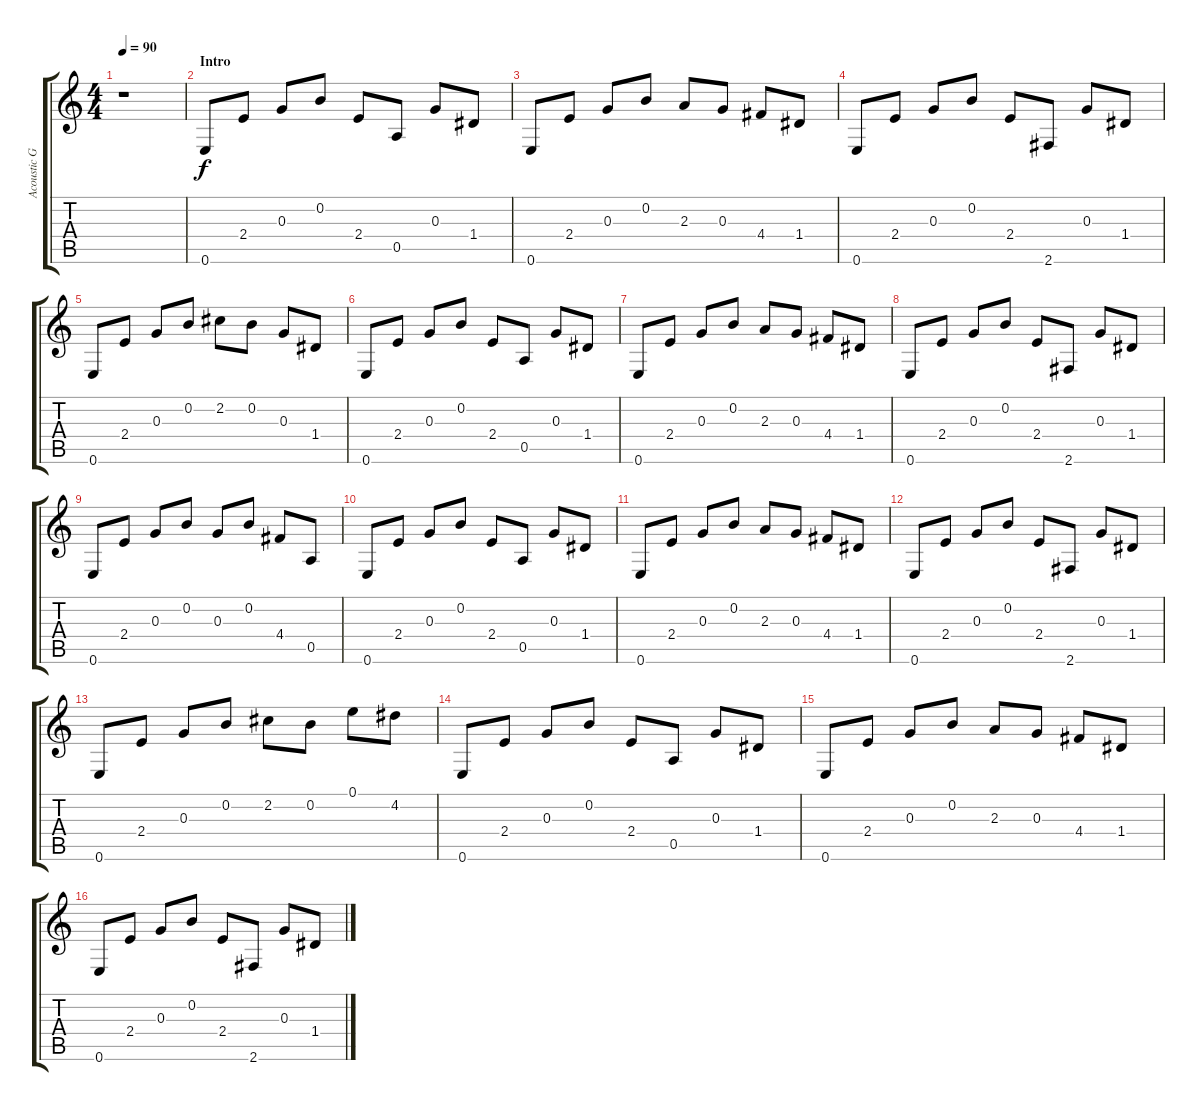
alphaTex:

\track ("Acoustic Guitar" "Acoustic G") {instrument acousticguitarsteel}
\staff {score tabs}
\tuning (E4 B3 G3 D3 A2 E2) {hide}
\ts (4 4)
\tempo 90
\clef g2
\ks c
r.1{dy f instrument acousticguitarsteel} |
\section ("" "Intro")
0.6.8 2.4.8 0.3.8 0.2.8 2.4.8 0.5.8 0.3.8 1.4.8 |
0.6.8 2.4.8 0.3.8 0.2.8 2.3.8 0.3.8 4.4.8 1.4.8 |
0.6.8 2.4.8 0.3.8 0.2.8 2.4.8 2.6.8 0.3.8 1.4.8 |
0.6.8 2.4.8 0.3.8 0.2.8 2.2.8 0.2.8 0.3.8 1.4.8 |
0.6.8 2.4.8 0.3.8 0.2.8 2.4.8 0.5.8 0.3.8 1.4.8 |
0.6.8 2.4.8 0.3.8 0.2.8 2.3.8 0.3.8 4.4.8 1.4.8 |
0.6.8 2.4.8 0.3.8 0.2.8 2.4.8 2.6.8 0.3.8 1.4.8 |
0.6.8 2.4.8 0.3.8 0.2.8 0.3.8 0.2.8 4.4.8 0.5.8 |
0.6.8 2.4.8 0.3.8 0.2.8 2.4.8 0.5.8 0.3.8 1.4.8 |
0.6.8 2.4.8 0.3.8 0.2.8 2.3.8 0.3.8 4.4.8 1.4.8 |
0.6.8 2.4.8 0.3.8 0.2.8 2.4.8 2.6.8 0.3.8 1.4.8 |
0.6.8 2.4.8 0.3.8 0.2.8 2.2.8 0.2.8 0.1.8 4.2.8 |
0.6.8 2.4.8 0.3.8 0.2.8 2.4.8 0.5.8 0.3.8 1.4.8 |
0.6.8 2.4.8 0.3.8 0.2.8 2.3.8 0.3.8 4.4.8 1.4.8 |
0.6.8 2.4.8 0.3.8 0.2.8 2.4.8 2.6.8 0.3.8 1.4.8
